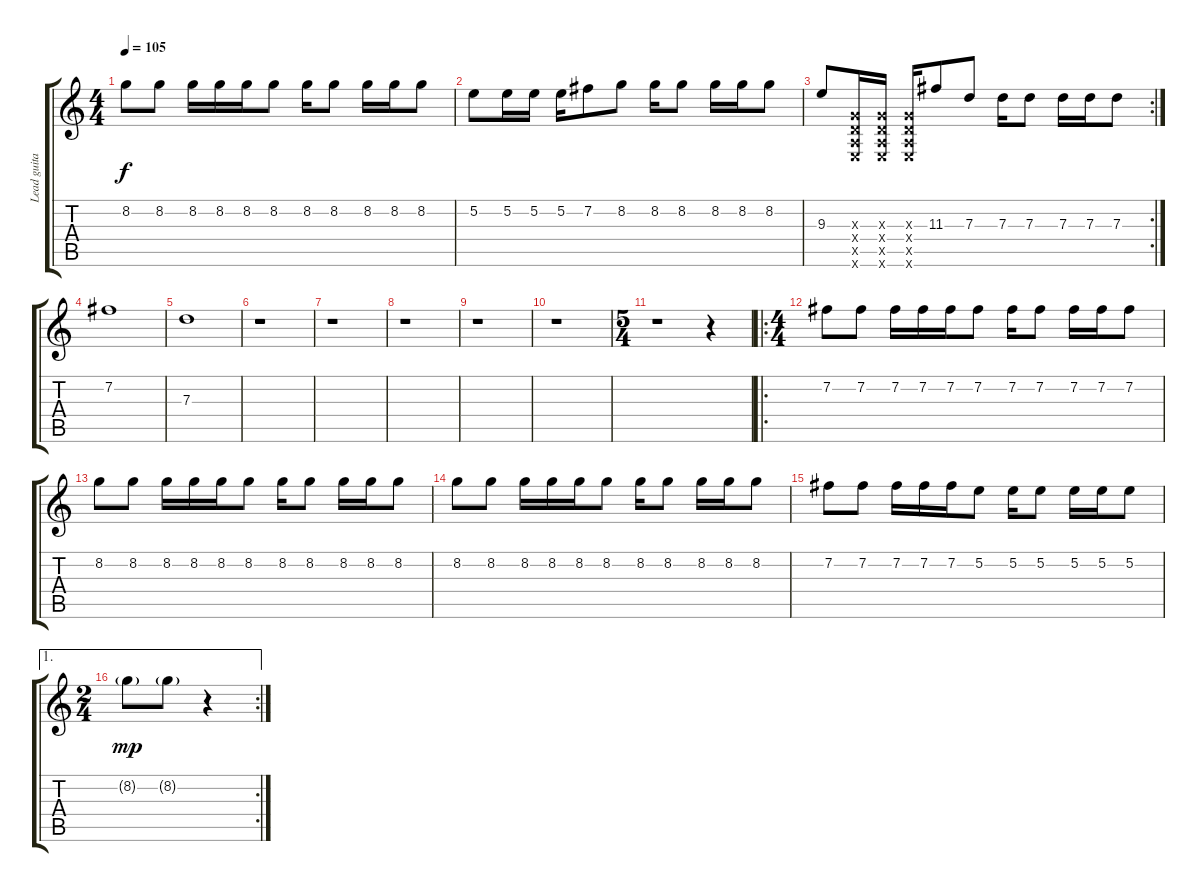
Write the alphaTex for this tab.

\track ("Lead guitar" "Lead guita") {instrument overdrivenguitar}
\staff {score tabs}
\tuning (E4 B3 G3 D3 A2 E2) {hide}
\ts (4 4)
\tempo 105
\clef g2
\ks c
8.2.8{dy f} 8.2.8 8.2.16 8.2.16 8.2.16 8.2.8 8.2.16 8.2.8 8.2.16 8.2.16 8.2.8 |
5.2.8 5.2.16 5.2.16 5.2.16 7.2.8 8.2.8 8.2.16 8.2.8 8.2.16 8.2.16 8.2.8 |
\rc 2
9.3.8 (0.3{x} 0.4{x} 0.5{x} 0.6{x}).16 (0.3{x} 0.4{x} 0.5{x} 0.6{x}).16 (0.3{x} 0.4{x} 0.5{x} 0.6{x}).16 11.3.8 7.3.8 7.3.16 7.3.8 7.3.16 7.3.16 7.3.8 |
7.2.1 |
7.3.1 |
r.1 |
r.1 |
r.1 |
r.1 |
r.1 |
\ts (5 4)
r.1 r.4 |
\ro
\ts (4 4)
7.2.8 7.2.8 7.2.16 7.2.16 7.2.16 7.2.8 7.2.16 7.2.8 7.2.16 7.2.16 7.2.8 |
8.2.8 8.2.8 8.2.16 8.2.16 8.2.16 8.2.8 8.2.16 8.2.8 8.2.16 8.2.16 8.2.8 |
8.2.8 8.2.8 8.2.16 8.2.16 8.2.16 8.2.8 8.2.16 8.2.8 8.2.16 8.2.16 8.2.8 |
7.2.8 7.2.8 7.2.16 7.2.16 7.2.16 5.2.8 5.2.16 5.2.8 5.2.16 5.2.16 5.2.8 |
\ae 1
\rc 2
\ts (2 4)
8.2{g}.8{dy mp} 8.2{g}.8 r.4
